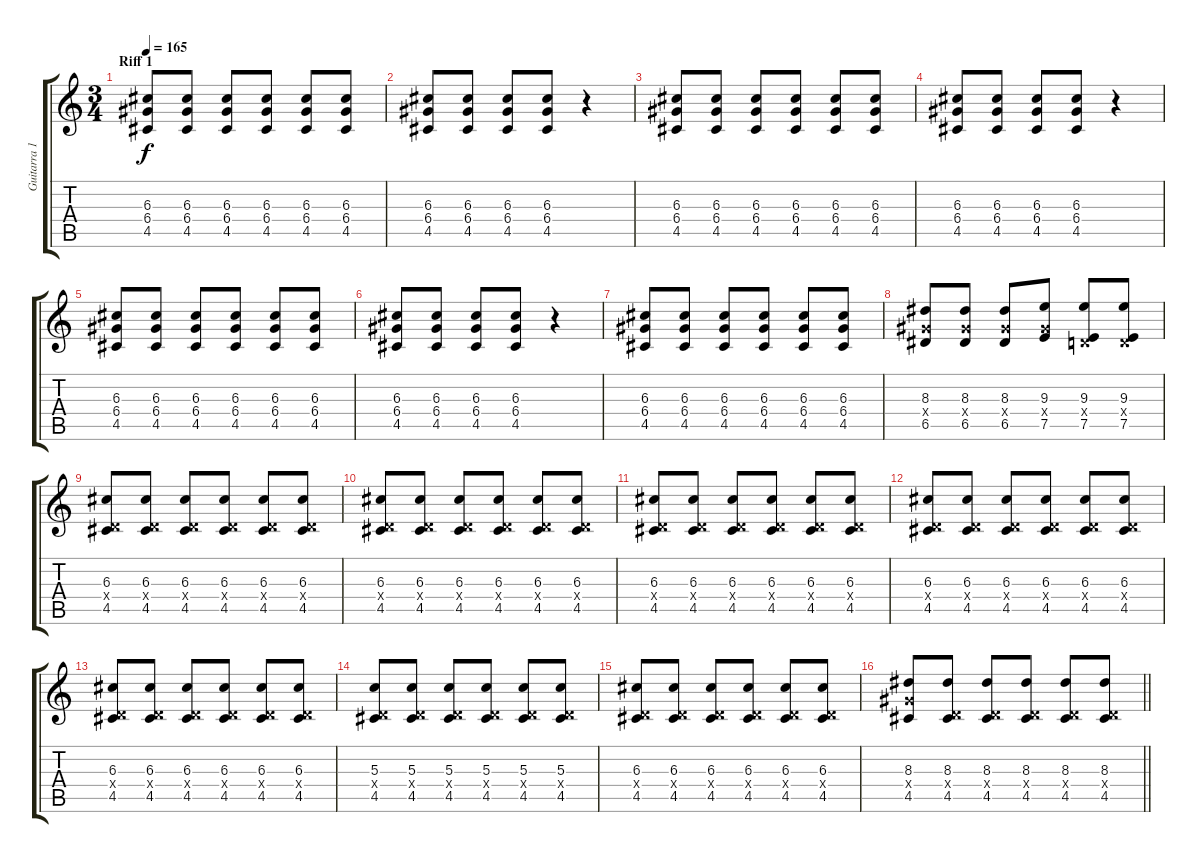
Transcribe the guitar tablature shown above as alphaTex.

\track ("Guitarra 1" "Guitarra 1") {instrument electricguitarclean}
\staff {score tabs}
\tuning (E4 B3 G3 D3 A2 E2) {hide}
\ts (3 4)
\section ("" "Riff 1")
\tempo 165
\clef g2
\ks c
(6.3 6.4 4.5).8{dy f volume 15 instrument overdrivenguitar} (6.3 6.4 4.5).8 (6.3 6.4 4.5).8 (6.3 6.4 4.5).8 (6.3 6.4 4.5).8 (6.3 6.4 4.5).8 |
(6.3 6.4 4.5).8 (6.3 6.4 4.5).8 (6.3 6.4 4.5).8 (6.3 6.4 4.5).8 r.4 |
(6.3 6.4 4.5).8 (6.3 6.4 4.5).8 (6.3 6.4 4.5).8 (6.3 6.4 4.5).8 (6.3 6.4 4.5).8 (6.3 6.4 4.5).8 |
(6.3 6.4 4.5).8 (6.3 6.4 4.5).8 (6.3 6.4 4.5).8 (6.3 6.4 4.5).8 r.4 |
(6.3 6.4 4.5).8 (6.3 6.4 4.5).8 (6.3 6.4 4.5).8 (6.3 6.4 4.5).8 (6.3 6.4 4.5).8 (6.3 6.4 4.5).8 |
(6.3 6.4 4.5).8 (6.3 6.4 4.5).8 (6.3 6.4 4.5).8 (6.3 6.4 4.5).8 r.4 |
(6.3 6.4 4.5).8 (6.3 6.4 4.5).8 (6.3 6.4 4.5).8 (6.3 6.4 4.5).8 (6.3 6.4 4.5).8 (6.3 6.4 4.5).8 |
(8.3 6.4{x} 6.5).8 (8.3 6.4{x} 6.5).8 (8.3 6.4{x} 6.5).8 (9.3 6.4{x} 7.5).8 (9.3 0.4{x} 7.5).8 (9.3 0.4{x} 7.5).8 |
(6.3 0.4{x} 4.5).8 (6.3 0.4{x} 4.5).8 (6.3 0.4{x} 4.5).8 (6.3 0.4{x} 4.5).8 (6.3 0.4{x} 4.5).8 (6.3 0.4{x} 4.5).8 |
(6.3 0.4{x} 4.5).8 (6.3 0.4{x} 4.5).8 (6.3 0.4{x} 4.5).8 (6.3 0.4{x} 4.5).8 (6.3 0.4{x} 4.5).8 (6.3 0.4{x} 4.5).8 |
(6.3 0.4{x} 4.5).8 (6.3 0.4{x} 4.5).8 (6.3 0.4{x} 4.5).8 (6.3 0.4{x} 4.5).8 (6.3 0.4{x} 4.5).8 (6.3 0.4{x} 4.5).8 |
(6.3 0.4{x} 4.5).8 (6.3 0.4{x} 4.5).8 (6.3 0.4{x} 4.5).8 (6.3 0.4{x} 4.5).8 (6.3 0.4{x} 4.5).8 (6.3 0.4{x} 4.5).8 |
(6.3 0.4{x} 4.5).8 (6.3 0.4{x} 4.5).8 (6.3 0.4{x} 4.5).8 (6.3 0.4{x} 4.5).8 (6.3 0.4{x} 4.5).8 (6.3 0.4{x} 4.5).8 |
(5.3 0.4{x} 4.5).8 (5.3 0.4{x} 4.5).8 (5.3 0.4{x} 4.5).8 (5.3 0.4{x} 4.5).8 (5.3 0.4{x} 4.5).8 (5.3 0.4{x} 4.5).8 |
(6.3 0.4{x} 4.5).8 (6.3 0.4{x} 4.5).8 (6.3 0.4{x} 4.5).8 (6.3 0.4{x} 4.5).8 (6.3 0.4{x} 4.5).8 (6.3 0.4{x} 4.5).8 |
\barLineRight lightlight
(8.3 6.4{x} 4.5).8 (8.3 0.4{x} 4.5).8 (8.3 0.4{x} 4.5).8 (8.3 0.4{x} 4.5).8 (8.3 0.4{x} 4.5).8 (8.3 0.4{x} 4.5).8
